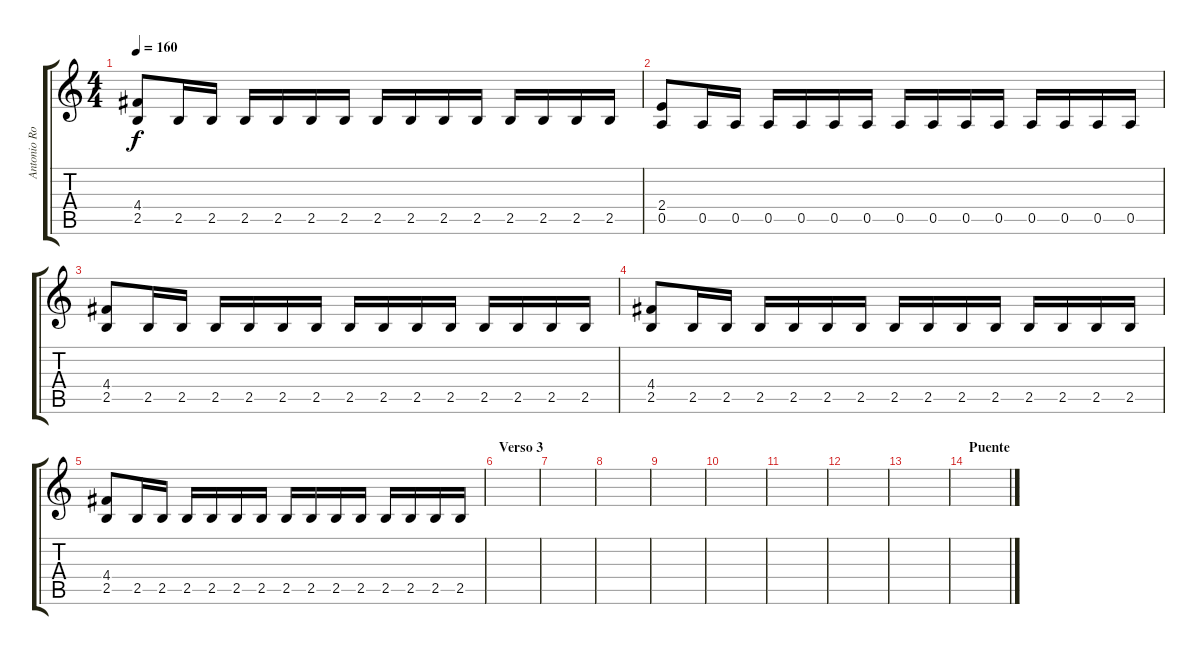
\track ("Antonio Romano (Gtr 2)" "Antonio Ro") {instrument distortionguitar}
\staff {score tabs}
\tuning (E4 B3 G3 D3 A2 E2) {hide}
\ts (4 4)
\tempo 160
\clef g2
\ks c
(4.4 2.5).8{dy f} 2.5.16 2.5.16 2.5.16 2.5.16 2.5.16 2.5.16 2.5.16 2.5.16 2.5.16 2.5.16 2.5.16 2.5.16 2.5.16 2.5.16 |
(2.4 0.5).8 0.5.16 0.5.16 0.5.16 0.5.16 0.5.16 0.5.16 0.5.16 0.5.16 0.5.16 0.5.16 0.5.16 0.5.16 0.5.16 0.5.16 |
(4.4 2.5).8 2.5.16 2.5.16 2.5.16 2.5.16 2.5.16 2.5.16 2.5.16 2.5.16 2.5.16 2.5.16 2.5.16 2.5.16 2.5.16 2.5.16 |
(4.4 2.5).8 2.5.16 2.5.16 2.5.16 2.5.16 2.5.16 2.5.16 2.5.16 2.5.16 2.5.16 2.5.16 2.5.16 2.5.16 2.5.16 2.5.16 |
(4.4 2.5).8 2.5.16 2.5.16 2.5.16 2.5.16 2.5.16 2.5.16 2.5.16 2.5.16 2.5.16 2.5.16 2.5.16 2.5.16 2.5.16 2.5.16 |
\section ("" "Verso 3")
|
|
|
|
|
|
|
|
\section ("" "Puente")
